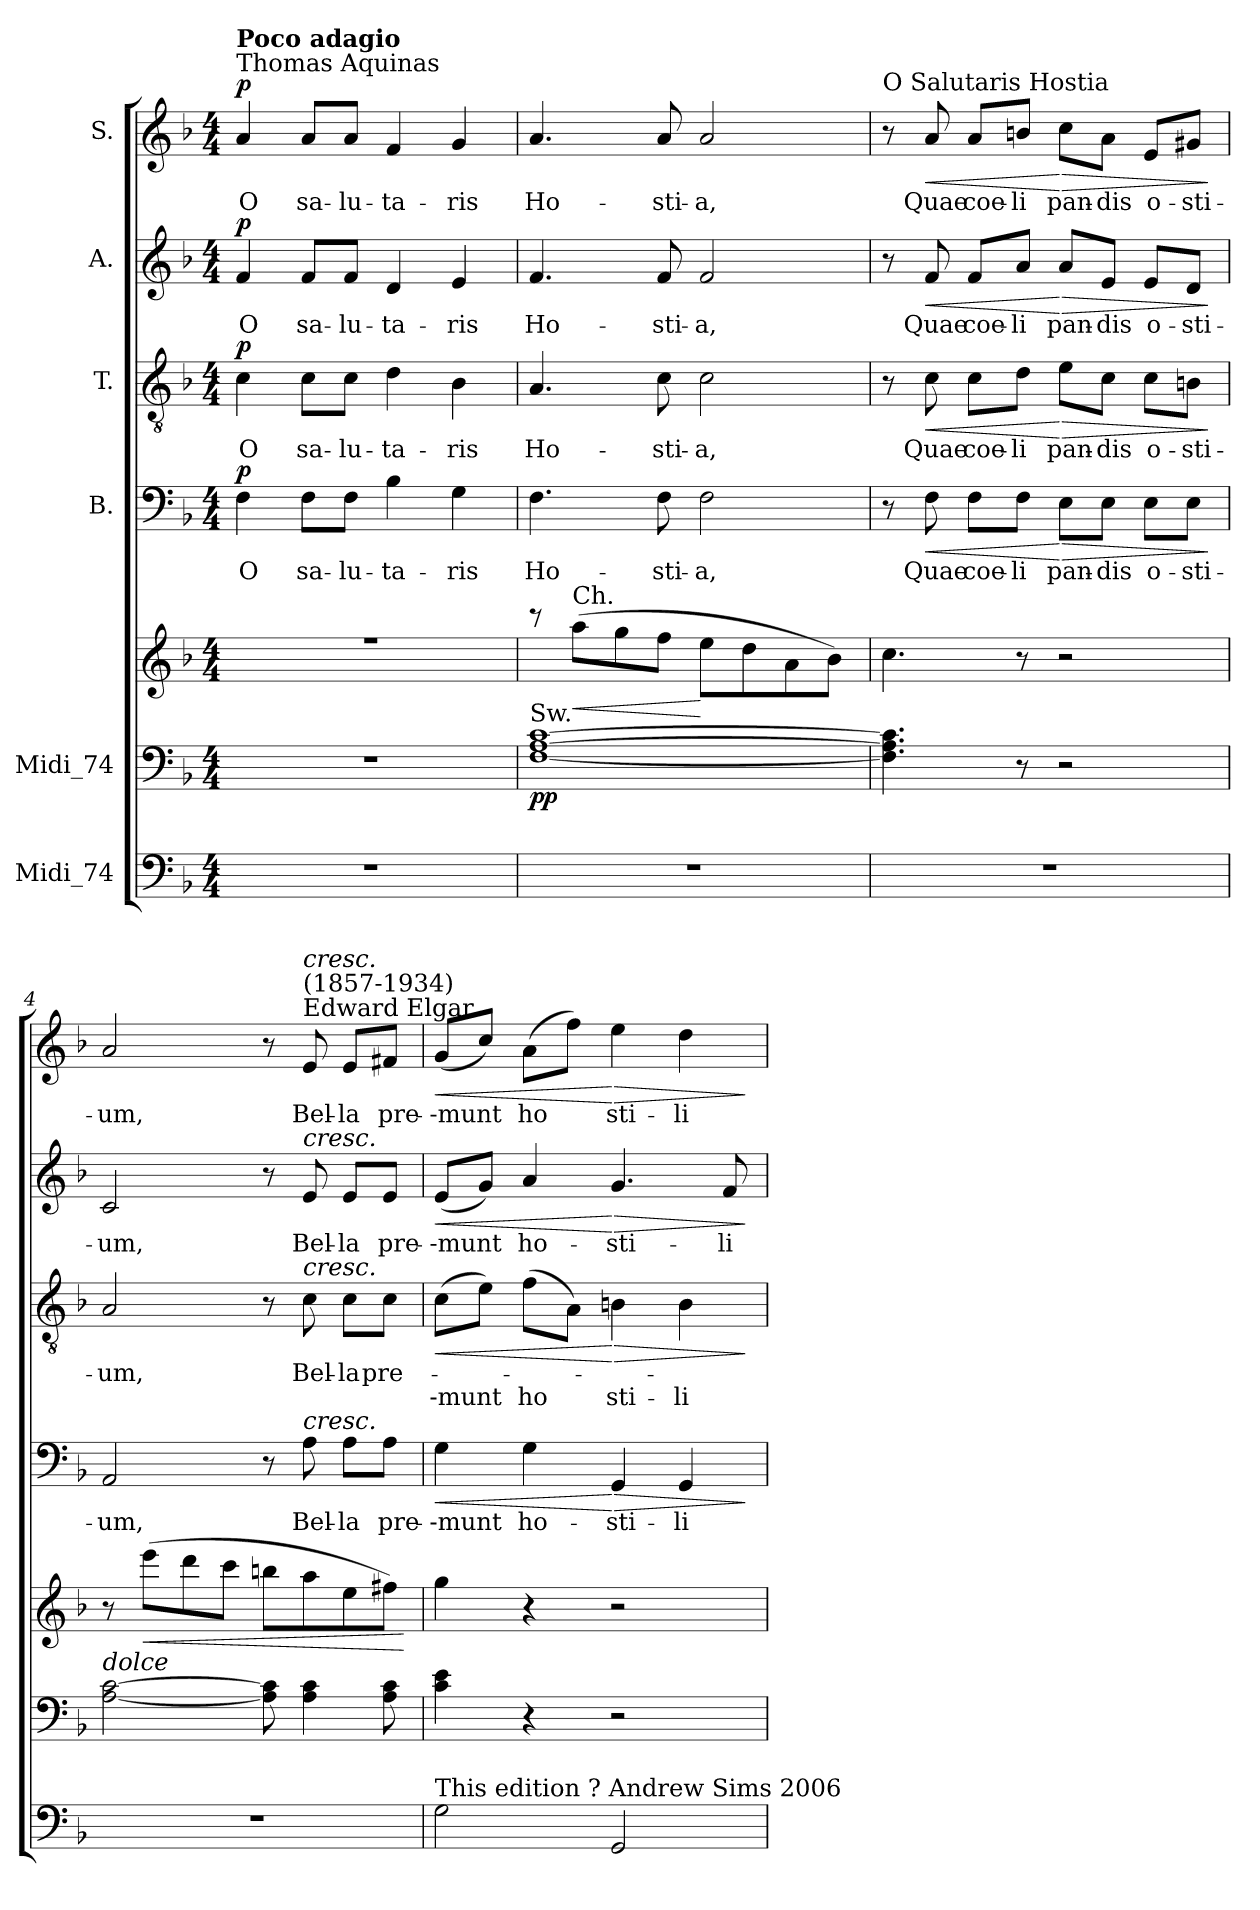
**kern	**kern	**kern	**dynam	**kern	**text	**dynam	**kern	**text	**text	**dynam	**kern	**text	**dynam	**kern	**text	**dynam
*part6	*part5	*part5	*part5	*part4	*part4	*part4	*part3	*part3	*part3	*part3	*part2	*part2	*part2	*part1	*part1	*part1
*staff7	*staff6	*staff5	*staff5/6	*staff4	*staff4	*staff4	*staff3	*staff3	*staff3	*staff3	*staff2	*staff2	*staff2	*staff1	*staff1	*staff1
*I"Midi_74	*I"Midi_74	*	*	*I"B.	*	*	*I"T.	*	*	*	*I"A.	*	*	*I"S.	*	*
*clefF4	*clefF4	*clefG2	*	*clefF4	*	*	*clefGv2	*	*	*	*clefG2	*	*	*clefG2	*	*
*k[b-]	*k[b-]	*k[b-]	*	*k[b-]	*	*	*k[b-]	*	*	*	*k[b-]	*	*	*k[b-]	*	*
*F:	*F:	*F:	*	*F:	*	*	*F:	*	*	*	*F:	*	*	*F:	*	*
*M4/4	*M4/4	*M4/4	*	*M4/4	*	*	*M4/4	*	*	*	*M4/4	*	*	*M4/4	*	*
*MM80	*MM80	*MM80	*	*MM80	*	*	*MM80	*	*	*	*MM80	*	*	*MM80	*	*
=1	=1	=1	=1	=1	=1	=1	=1	=1	=1	=1	=1	=1	=1	=1	=1	=1
*	*	*^	*	*	*	*	*	*	*	*	*	*	*	*	*	*
!	!	!	!	!	!	!	!	!	!	!	!	!	!	!	!LO:TX:a:t=Thomas Aquinas	!	!
!	!	!	!	!	!	!	!	!	!	!	!	!	!	!	!LO:TX:a:B:t=Poco adagio	!	!
!	!	!	!	!	!	!LO:LY:b	!LO:DY:b	!	!LO:LY:b	!	!LO:DY:b	!	!LO:LY:b	!LO:DY:b	!	!LO:LY:b	!LO:DY:b
1r	1r	1r	1ryy	.	4F\	O	p	4c\	O	.	p	4f/	O	p	4a/	O	p
!	!	!	!	!	!	!LO:LY:b	!	!	!LO:LY:b	!	!	!	!LO:LY:b	!	!	!LO:LY:b	!
.	.	.	.	.	8F\L	sa-	.	8c\L	sa-	.	.	8f/L	sa-	.	8a/L	sa-	.
!	!	!	!	!	!	!LO:LY:b	!	!	!LO:LY:b	!	!	!	!LO:LY:b	!	!	!LO:LY:b	!
.	.	.	.	.	8F\J	-lu-	.	8c\J	-lu-	.	.	8f/J	-lu-	.	8a/J	-lu-	.
!	!	!	!	!	!	!LO:LY:b	!	!	!LO:LY:b	!	!	!	!LO:LY:b	!	!	!LO:LY:b	!
.	.	.	.	.	4B-\	-ta-	.	4d\	-ta-	.	.	4d/	-ta-	.	4f/	-ta-	.
!	!	!	!	!	!	!LO:LY:b	!	!	!LO:LY:b	!	!	!	!LO:LY:b	!	!	!LO:LY:b	!
.	.	.	.	.	4G\	-ris	.	4B-\	-ris	.	.	4e/	-ris	.	4g/	-ris	.
=2	=2	=2	=2	=2	=2	=2	=2	=2	=2	=2	=2	=2	=2	=2	=2	=2	=2
!	!LO:TX:a:t=Sw.	!	!	!	!	!	!	!	!	!	!	!	!	!	!	!	!
!	!	!	!	!LO:DY:b=2	!	!LO:LY:b	!	!	!LO:LY:b	!	!	!	!LO:LY:b	!	!	!LO:LY:b	!
1r	[1F [1A [1c	8r	1ryy	pp	4.F\	Ho-	.	4.A/	Ho-	.	.	4.f/	Ho-	.	4.a/	Ho-	.
!	!	!LO:TX:a:t=Ch.	!	!	!	!	!	!	!	!	!	!	!	!	!	!	!
!	!	!	!	!LO:HP:b	!	!	!	!	!	!	!	!	!	!	!	!	!
.	.	(>8aa\L	.	<	.	.	.	.	.	.	.	.	.	.	.	.	.
.	.	8gg\	.	.	.	.	.	.	.	.	.	.	.	.	.	.	.
!	!	!	!	!	!	!LO:LY:b	!	!	!LO:LY:b	!	!	!	!LO:LY:b	!	!	!LO:LY:b	!
.	.	8ff\J	.	.	8F\	-sti-	.	8c\	-sti-	.	.	8f/	-sti-	.	8a/	-sti-	.
!	!	!	!	!	!	!LO:LY:b	!	!	!LO:LY:b	!	!	!	!LO:LY:b	!	!	!LO:LY:b	!
.	.	8ee\L	.	[	2F\	-a,	.	2c\	-a,	.	.	2f/	-a,	.	2a/	-a,	.
.	.	8dd\	.	.	.	.	.	.	.	.	.	.	.	.	.	.	.
.	.	8a\	.	.	.	.	.	.	.	.	.	.	.	.	.	.	.
.	.	8b-\J)	.	.	.	.	.	.	.	.	.	.	.	.	.	.	.
=3	=3	=3	=3	=3	=3	=3	=3	=3	=3	=3	=3	=3	=3	=3	=3	=3	=3
!	!	!	!	!	!	!	!	!	!	!	!	!	!	!	!LO:TX:a:t=O Salutaris Hostia	!	!
1r	4.F\] 4.A\] 4.c\]	4.cc\	1ryy	.	8r	.	.	8r	.	.	.	8r	.	.	8r	.	.
!	!	!	!	!	!	!LO:LY:b	!LO:HP:b	!	!LO:LY:b	!	!LO:HP:b	!	!LO:LY:b	!LO:HP:b	!	!LO:LY:b	!LO:HP:b
.	.	.	.	.	8F\	Quae	<	8c\	Quae	.	<	8f/	Quae	<	8a/	Quae	<
!	!	!	!	!	!	!LO:LY:b	!	!	!LO:LY:b	!	!	!	!LO:LY:b	!	!	!LO:LY:b	!
.	.	.	.	.	8F\L	coe-	.	8c\L	coe-	.	.	8f/L	coe-	.	8a/L	coe-	.
!	!	!	!	!	!	!LO:LY:b	!	!	!LO:LY:b	!	!	!	!LO:LY:b	!	!	!LO:LY:b	!
.	8r	8r	.	.	8F\J	-li	.	8d\J	-li	.	.	8a/J	-li	.	8bn/J	-li	.
!	!	!	!	!	!	!LO:LY:b	!LO:HP:n=1:b	!	!LO:LY:b	!	!LO:HP:n=1:b	!	!LO:LY:b	!LO:HP:n=1:b	!	!LO:LY:b	!LO:HP:n=1:b
.	2r	2r	.	.	8E\L	pan-	[ >	8e\L	pan-	.	[ >	8a/L	pan-	[ >	8cc\L	pan-	[ >
!	!	!	!	!	!	!LO:LY:b	!	!	!LO:LY:b	!	!	!	!LO:LY:b	!	!	!LO:LY:b	!
.	.	.	.	.	8E\J	-dis	.	8c\J	-dis	.	.	8e/J	-dis	.	8a\J	-dis	.
!	!	!	!	!	!	!LO:LY:b	!	!	!LO:LY:b	!	!	!	!LO:LY:b	!	!	!LO:LY:b	!
.	.	.	.	.	8E\L	o-	.	8c\L	o-	.	.	8e/L	o-	.	8e/L	o-	.
!	!	!	!	!	!	!LO:LY:b	!	!	!LO:LY:b	!	!	!	!LO:LY:b	!	!	!LO:LY:b	!
.	.	.	.	.	8E\J	-sti-	.	8Bn\J	-sti-	.	.	8d/J	-sti-	.	8g#X/J	-sti-	.
*	*	*v	*v	*	*	*	*	*	*	*	*	*	*	*	*	*	*
.	.	.	.	.	.	]	.	.	.	]	.	.	]	.	.	]
=4	=4	=4	=4	=4	=4	=4	=4	=4	=4	=4	=4	=4	=4	=4	=4	=4
*	*	*^	*	*	*	*	*	*	*	*	*	*	*	*	*	*
!	!LO:TX:a:i:t=dolce	!	!	!	!	!	!	!	!	!	!	!	!	!	!	!	!
!	!	!	!	!	!	!LO:LY:b	!	!	!LO:LY:b	!	!	!	!LO:LY:b	!	!	!LO:LY:b	!
1r	[2A\ [2c\	8r	1ryy	.	2AA/	-um,	.	2A/	-um,	.	.	2c/	-um,	.	2a/	-um,	.
!	!	!	!	!LO:HP:b	!	!	!	!	!	!	!	!	!	!	!	!	!
.	.	(>8eee\L	.	<	.	.	.	.	.	.	.	.	.	.	.	.	.
.	.	8ddd\	.	.	.	.	.	.	.	.	.	.	.	.	.	.	.
.	.	8ccc\J	.	.	.	.	.	.	.	.	.	.	.	.	.	.	.
.	8A\] 8c\]	8bbn\L	.	.	8r	.	.	8r	.	.	.	8r	.	.	8r	.	.
!	!	!	!	!	!	!	!	!	!	!	!	!	!	!	!LO:TX:a:t=Edward Elgar	!	!
!	!	!	!	!	!	!	!	!	!	!	!	!	!	!	!LO:TX:a:t=(1857-1934)	!	!
!	!	!	!	!	!	!	!	!	!	!	!	!	!	!	!LO:TX:a:i:t=cresc.	!	!
!	!	!	!	!	!	!	!	!	!	!	!	!LO:TX:a:i:t=cresc.	!	!	!	!	!
!	!	!	!	!	!	!	!	!LO:TX:a:i:t=cresc.	!	!	!	!	!	!	!	!	!
!	!	!	!	!	!LO:TX:a:i:t=cresc.	!	!	!	!	!	!	!	!	!	!	!	!
!	!	!	!	!	!	!LO:LY:b	!	!	!LO:LY:b	!	!	!	!LO:LY:b	!	!	!LO:LY:b	!
.	4A\ 4c\	8aa\	.	.	8A\	Bel-	.	8c\	Bel-	.	.	8e/	Bel-	.	8e/	Bel-	.
!	!	!	!	!	!	!LO:LY:b	!	!	!LO:LY:b	!	!	!	!LO:LY:b	!	!	!LO:LY:b	!
.	.	8ee\	.	.	8A\L	-la	.	8c\L	-la	.	.	8e/L	-la	.	8e/L	-la	.
!	!	!	!	!	!	!LO:LY:b	!	!	!LO:LY:b	!	!	!	!LO:LY:b	!	!	!LO:LY:b	!
.	8A\ 8c\	8ff#X\J)	.	.	8A\J	pre-	.	8c\J	pre-	.	.	8e/J	pre-	.	8f#X/J	pre-	.
*	*	*v	*v	*	*	*	*	*	*	*	*	*	*	*	*	*	*
.	.	.	[	.	.	.	.	.	.	.	.	.	.	.	.	.
!!LO:PB:g=z
=5	=5	=5	=5	=5	=5	=5	=5	=5	=5	=5	=5	=5	=5	=5	=5	=5
*	*	*^	*	*	*	*	*	*	*	*	*	*	*	*	*	*
!LO:TX:a:t=This edition ? Andrew Sims 2006	!	!	!	!	!	!	!	!	!	!	!	!	!	!	!	!	!
!	!	!	!	!	!	!LO:LY:b	!LO:HP:b	!	!	!LO:LY:b	!LO:HP:b	!	!LO:LY:b	!LO:HP:b	!	!LO:LY:b	!LO:HP:b
2G\	4c\ 4e\	4gg\	1ryy	.	4G\	--munt	<	(>8c\L	.	--munt	<	(<8e/L	--munt	<	(<8g/L	--munt	<
.	.	.	.	.	.	.	.	8e\J)	.	.	.	8g/J)	.	.	8cc/J)	.	.
!	!	!	!	!	!	!LO:LY:b	!	!	!	!LO:LY:b	!	!	!LO:LY:b	!	!	!LO:LY:b	!
.	4r	4r	.	.	4G\	ho-	.	(>8f\L	.	ho	.	4a/	ho-	.	(>8a\L	ho	.
.	.	.	.	.	.	.	.	8A\J)	.	.	.	.	.	.	8ff\J)	.	.
!	!	!	!	!	!	!LO:LY:b	!LO:HP:n=1:b	!	!	!LO:LY:b	!LO:HP:n=1:b	!	!LO:LY:b	!LO:HP:n=1:b	!	!LO:LY:b	!LO:HP:n=1:b
2GG/	2r	2r	.	.	4GG/	-sti-	[ >	4Bn\	.	sti-	[ >	4.g/	-sti-	[ >	4ee\	sti-	[ >
!	!	!	!	!	!	!LO:LY:b	!	!	!	!LO:LY:b	!	!	!	!	!	!LO:LY:b	!
.	.	.	.	.	4GG/	-li-	.	4B\	.	-li-	.	.	.	.	4dd\	-li-	.
!	!	!	!	!	!	!	!	!	!	!	!	!	!LO:LY:b	!	!	!	!
.	.	.	.	.	.	.	.	.	.	.	.	8f/	-li-	.	.	.	.
*	*	*v	*v	*	*	*	*	*	*	*	*	*	*	*	*	*	*
.	.	.	.	.	.	]	.	.	.	]	.	.	]	.	.	]
=	=	=	=	=	=	=	=	=	=	=	=	=	=	=	=	=
*-	*-	*-	*-	*-	*-	*-	*-	*-	*-	*-	*-	*-	*-	*-	*-	*-
